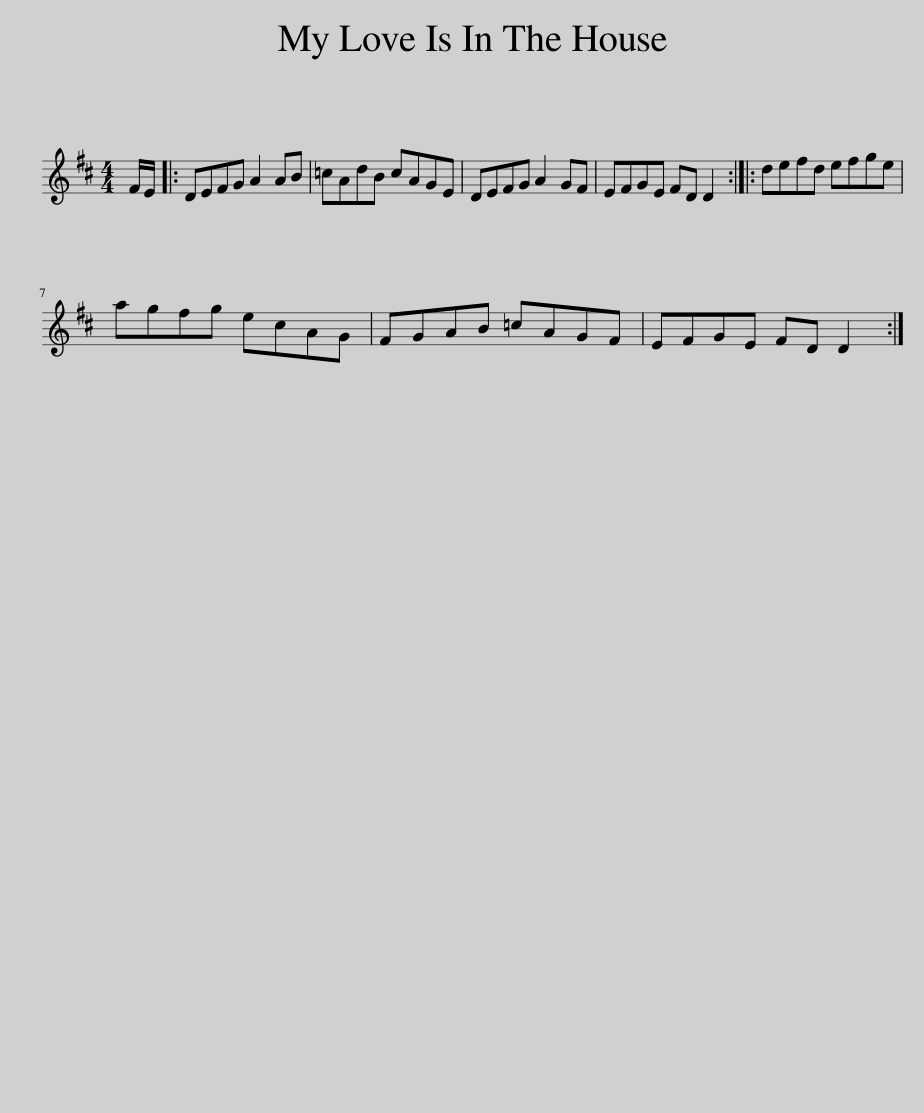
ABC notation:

X:1
L:1/8
M:4/4
I:linebreak $
K:D
V:1 treble
V:1
 F/E/ |: DEFG A2 AB | =cAdB cAGE | DEFG A2 GF | EFGE FD D2 :: %5
 defd efge |$ agfg ecAG | FGAB =cAGF | EFGE FD D2 :| %9
